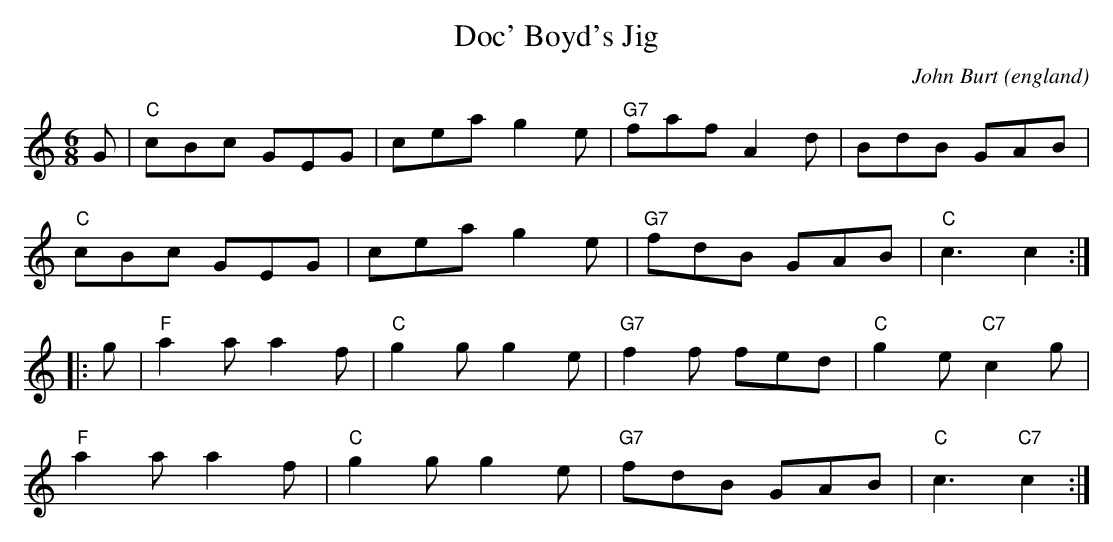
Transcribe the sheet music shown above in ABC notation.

X:1
T:Doc' Boyd's Jig
O:england
C:John Burt
M:6/8
L:1/8
K:C
G|"C"cBc GEG|cea g2e|"G7"faf A2d|BdB GAB|
"C"cBc GEG|cea g2e|"G7"fdB GAB|"C"c3 c2:|
|:g|"F"a2a a2f|"C"g2g g2e|"G7"f2f fed|"C"g2e "C7"c2g|
"F"a2a a2f|"C"g2g g2e|"G7"fdB GAB|"C"c3 "C7"c2:|
